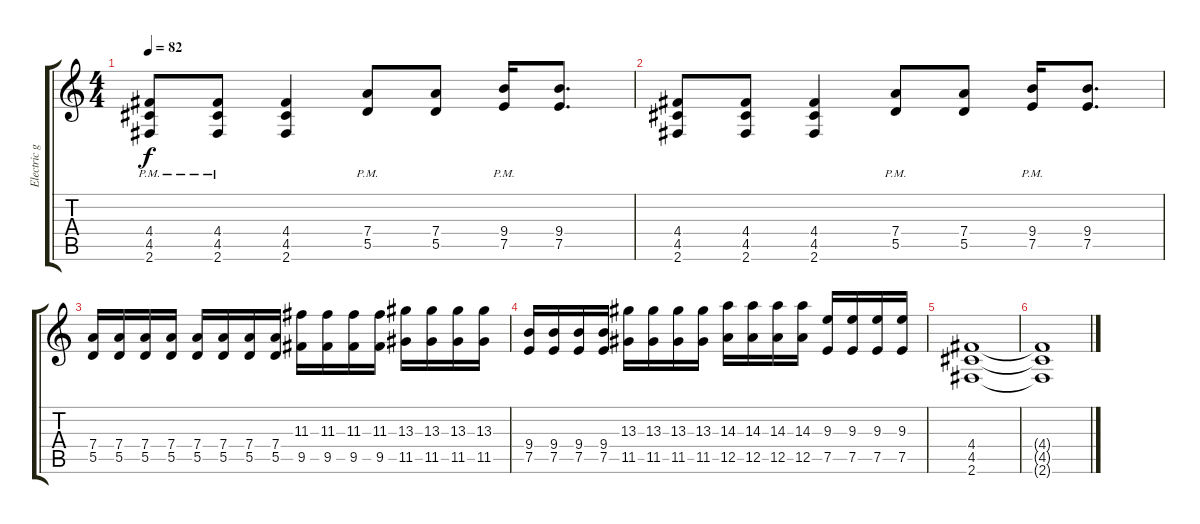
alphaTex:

\track ("Electric guitar 2" "Electric g") {instrument electricguitarclean}
\staff {score tabs}
\tuning (E4 B3 G3 D3 A2 E2) {hide}
\ts (4 4)
\tempo 82
\clef g2
\ks c
(4.4{pm} 4.5{pm} 2.6{pm}).8{dy f} (4.4{pm} 4.5{pm} 2.6{pm}).8 (4.4 4.5 2.6).4 (7.4{pm} 5.5{pm}).8 (7.4 5.5).8 (9.4{pm} 7.5{pm}).16 (9.4 7.5).8{d} |
(4.4 4.5 2.6).8 (4.4 4.5 2.6).8 (4.4 4.5 2.6).4 (7.4{pm} 5.5{pm}).8 (7.4 5.5).8 (9.4{pm} 7.5{pm}).16 (9.4 7.5).8{d} |
(7.4 5.5).16 (7.4 5.5).16 (7.4 5.5).16 (7.4 5.5).16 (7.4 5.5).16 (7.4 5.5).16 (7.4 5.5).16 (7.4 5.5).16 (11.3 9.5).16 (11.3 9.5).16 (11.3 9.5).16 (11.3 9.5).16 (13.3 11.5).16 (13.3 11.5).16 (13.3 11.5).16 (13.3 11.5).16 |
(9.4 7.5).16 (9.4 7.5).16 (9.4 7.5).16 (9.4 7.5).16 (13.3 11.5).16 (13.3 11.5).16 (13.3 11.5).16 (13.3 11.5).16 (14.3 12.5).16 (14.3 12.5).16 (14.3 12.5).16 (14.3 12.5).16 (9.3 7.5).16 (9.3 7.5).16 (9.3 7.5).16 (9.3 7.5).16 |
(4.4 4.5 2.6).1 |
(4.4{t} 4.5{t} 2.6{t}).1
